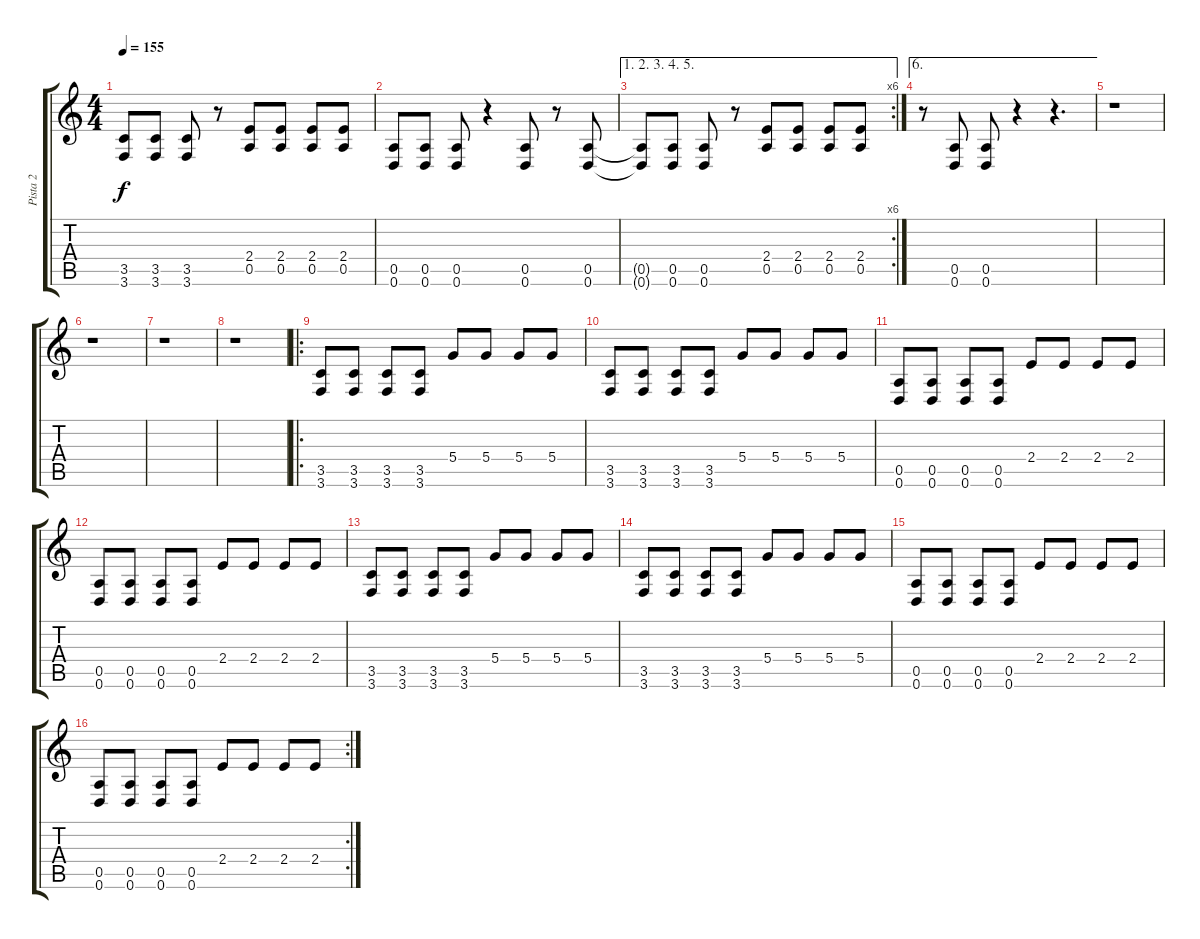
\track ("Pista 2" "Pista 2") {instrument distortionguitar}
\staff {score tabs}
\tuning (E4 B3 G3 D3 A2 D2) {hide}
\ts (4 4)
\tempo 155
\clef g2
\ks c
(3.5{t} 3.6{t}).8{dy f} (3.5 3.6).8 (3.5 3.6).8 r.8 (2.4 0.5).8 (2.4 0.5).8 (2.4 0.5).8 (2.4 0.5).8 |
(0.5 0.6).8 (0.5 0.6).8 (0.5 0.6).8 r.4 (0.5 0.6).8 r.8 (0.5 0.6).8 |
\ae (1 2 3 4 5)
\rc 6
(0.5{t} 0.6{t}).8 (0.5 0.6).8 (0.5 0.6).8 r.8 (2.4 0.5).8 (2.4 0.5).8 (2.4 0.5).8 (2.4 0.5).8 |
\ae 6
r.8 (0.5 0.6).8 (0.5 0.6).8 r.4 r.4{d} |
r.1 |
r.1 |
r.1 |
r.1 |
\ro
(3.5 3.6).8 (3.5 3.6).8 (3.5 3.6).8 (3.5 3.6).8 5.4.8 5.4.8 5.4.8 5.4.8 |
(3.5 3.6).8 (3.5 3.6).8 (3.5 3.6).8 (3.5 3.6).8 5.4.8 5.4.8 5.4.8 5.4.8 |
(0.5 0.6).8 (0.5 0.6).8 (0.5 0.6).8 (0.5 0.6).8 2.4.8 2.4.8 2.4.8 2.4.8 |
(0.5 0.6).8 (0.5 0.6).8 (0.5 0.6).8 (0.5 0.6).8 2.4.8 2.4.8 2.4.8 2.4.8 |
(3.5 3.6).8 (3.5 3.6).8 (3.5 3.6).8 (3.5 3.6).8 5.4.8 5.4.8 5.4.8 5.4.8 |
(3.5 3.6).8 (3.5 3.6).8 (3.5 3.6).8 (3.5 3.6).8 5.4.8 5.4.8 5.4.8 5.4.8 |
(0.5 0.6).8 (0.5 0.6).8 (0.5 0.6).8 (0.5 0.6).8 2.4.8 2.4.8 2.4.8 2.4.8 |
\rc 2
(0.5 0.6).8 (0.5 0.6).8 (0.5 0.6).8 (0.5 0.6).8 2.4.8 2.4.8 2.4.8 2.4.8
